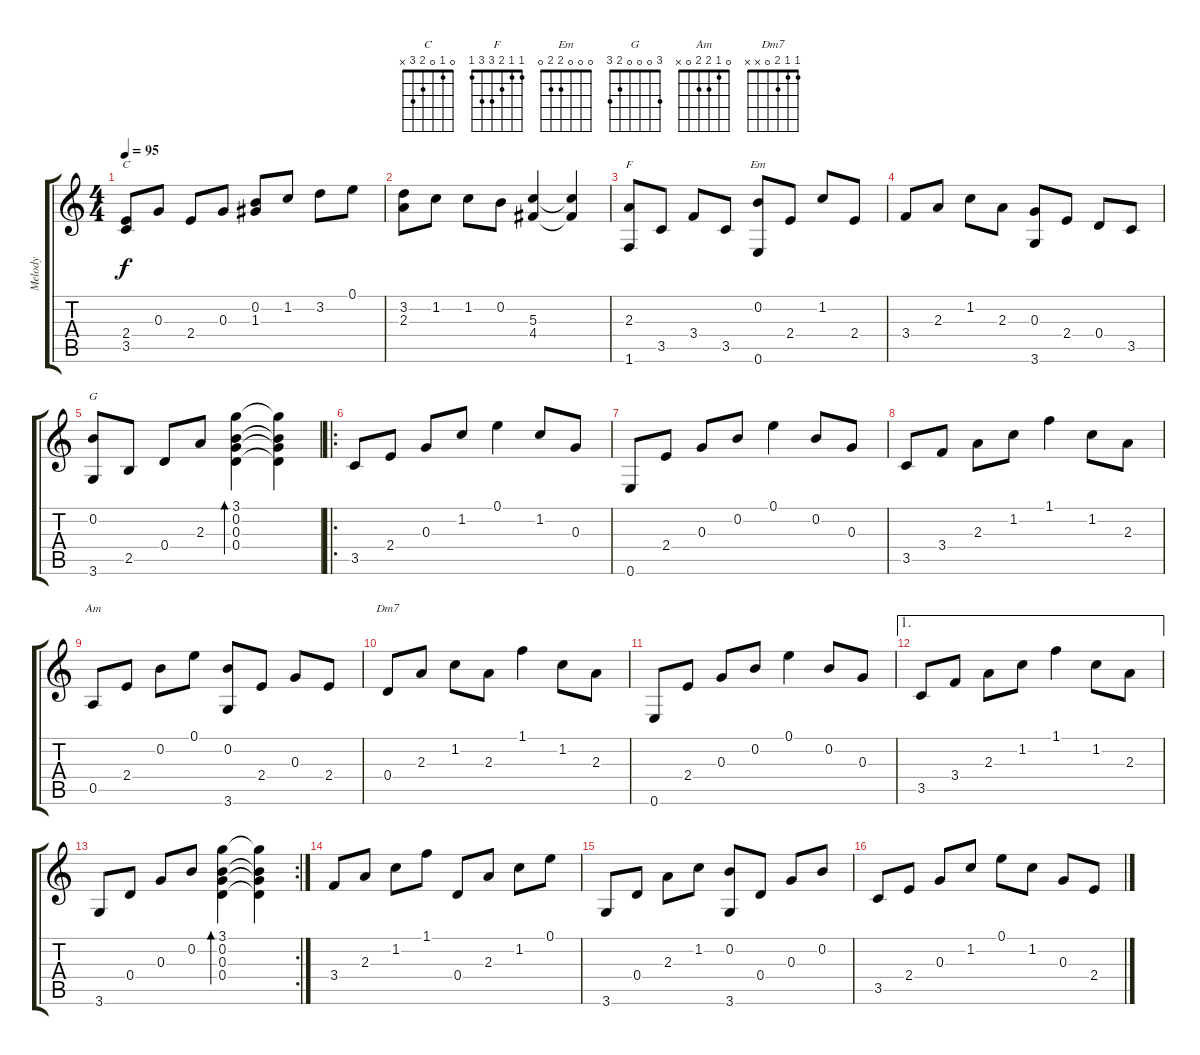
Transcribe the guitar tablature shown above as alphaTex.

\track ("Melody" "Melody") {instrument acousticguitarsteel}
\staff {score tabs}
\tuning (E4 B3 G3 D3 A2 E2) {hide}
\chord ("C" 0 1 0 2 3 x)
\chord ("F" 1 1 2 3 3 1)
\chord ("Em" 0 0 0 2 2 0)
\chord ("G" 3 0 0 0 2 3)
\chord ("Am" 0 1 2 2 0 x)
\chord ("Dm7" 1 1 2 0 x x)
\ts (4 4)
\tempo 95
\clef g2
\ks c
(2.4 3.5).8{ch "C" dy f instrument acousticguitarsteel} 0.3.8 2.4.8 0.3.8 (0.2 1.3).8 1.2.8 3.2.8 0.1.8 |
(3.2 2.3).8 1.2.8 1.2.8 0.2.8 (5.3 4.4).4 (5.3{t} 4.4{t}).4 |
(2.3 1.6).8{ch "F"} 3.5.8 3.4.8 3.5.8 (0.2 0.6).8{ch "Em"} 2.4.8 1.2.8 2.4.8 |
3.4.8 2.3.8 1.2.8 2.3.8 (0.3 3.6).8 2.4.8 0.4.8 3.5.8 |
(0.2 3.6).8{ch "G"} 2.5.8 0.4.8 2.3.8 (3.1 0.2 0.3 0.4).4{bd 240} (3.1{t} 0.2{t} 0.3{t} 0.4{t}).4 |
\ro
3.5.8 2.4.8 0.3.8 1.2.8 0.1.4 1.2.8 0.3.8 |
0.6.8 2.4.8 0.3.8 0.2.8 0.1.4 0.2.8 0.3.8 |
3.5.8 3.4.8 2.3.8 1.2.8 1.1.4 1.2.8 2.3.8 |
0.5.8{ch "Am"} 2.4.8 0.2.8 0.1.8 (0.2 3.6).8 2.4.8 0.3.8 2.4.8 |
0.4.8{ch "Dm7"} 2.3.8 1.2.8 2.3.8 1.1.4 1.2.8 2.3.8 |
0.6.8 2.4.8 0.3.8 0.2.8 0.1.4 0.2.8 0.3.8 |
\ae 1
3.5.8 3.4.8 2.3.8 1.2.8 1.1.4 1.2.8 2.3.8 |
\rc 2
3.6.8 0.4.8 0.3.8 0.2.8 (3.1 0.2 0.3 0.4).4{bd 240} (3.1{t} 0.2{t} 0.3{t} 0.4{t}).4 |
3.4.8 2.3.8 1.2.8 1.1.8 0.4.8 2.3.8 1.2.8 0.1.8 |
3.6.8 0.4.8 2.3.8 1.2.8 (0.2 3.6).8 0.4.8 0.3.8 0.2.8 |
3.5.8 2.4.8 0.3.8 1.2.8 0.1.8 1.2.8 0.3.8 2.4.8
